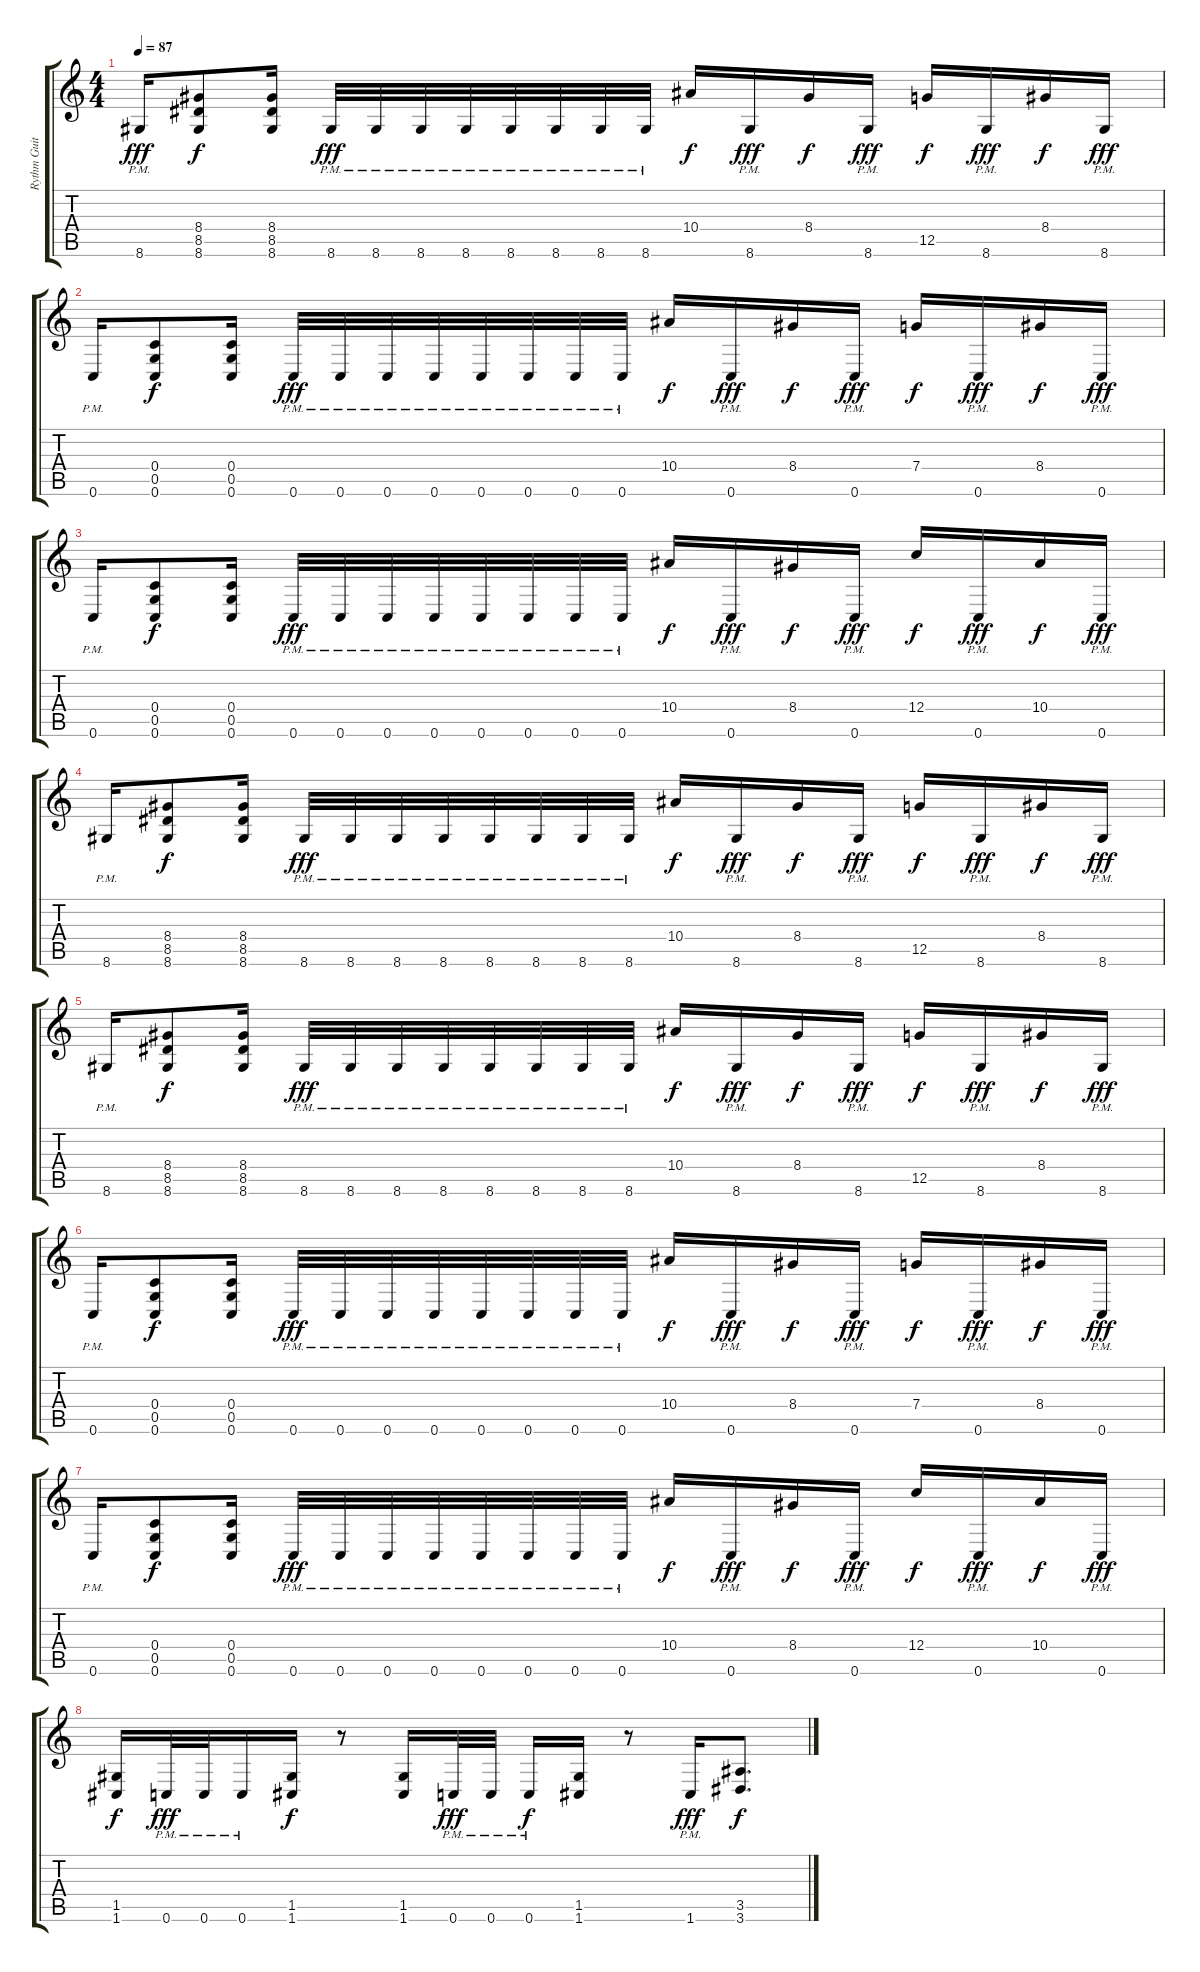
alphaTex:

\track ("Rythm Guitar 1" "Rythm Guit") {instrument distortionguitar}
\staff {score tabs}
\tuning (D4 A3 F3 C3 G2 C2) {hide}
\ts (4 4)
\tempo 87
\clef g2
\ks c
8.6{pm}.16{dy fff} (8.4 8.5 8.6).8{dy f} (8.4 8.5 8.6).16 8.6{pm}.32{dy fff} 8.6{pm}.32 8.6{pm}.32 8.6{pm}.32 8.6{pm}.32 8.6{pm}.32 8.6{pm}.32 8.6{pm}.32 10.4.16{dy f} 8.6{pm}.16{dy fff} 8.4.16{dy f} 8.6{pm}.16{dy fff} 12.5.16{dy f} 8.6{pm}.16{dy fff} 8.4.16{dy f} 8.6{pm}.16{dy fff} |
0.6{pm}.16 (0.4 0.5 0.6).8{dy f} (0.4 0.5 0.6).16 0.6{pm}.32{dy fff} 0.6{pm}.32 0.6{pm}.32 0.6{pm}.32 0.6{pm}.32 0.6{pm}.32 0.6{pm}.32 0.6{pm}.32 10.4.16{dy f} 0.6{pm}.16{dy fff} 8.4.16{dy f} 0.6{pm}.16{dy fff} 7.4.16{dy f} 0.6{pm}.16{dy fff} 8.4.16{dy f} 0.6{pm}.16{dy fff} |
0.6{pm}.16 (0.4 0.5 0.6).8{dy f} (0.4 0.5 0.6).16 0.6{pm}.32{dy fff} 0.6{pm}.32 0.6{pm}.32 0.6{pm}.32 0.6{pm}.32 0.6{pm}.32 0.6{pm}.32 0.6{pm}.32 10.4.16{dy f} 0.6{pm}.16{dy fff} 8.4.16{dy f} 0.6{pm}.16{dy fff} 12.4.16{dy f} 0.6{pm}.16{dy fff} 10.4.16{dy f} 0.6{pm}.16{dy fff} |
8.6{pm}.16 (8.4 8.5 8.6).8{dy f} (8.4 8.5 8.6).16 8.6{pm}.32{dy fff} 8.6{pm}.32 8.6{pm}.32 8.6{pm}.32 8.6{pm}.32 8.6{pm}.32 8.6{pm}.32 8.6{pm}.32 10.4.16{dy f} 8.6{pm}.16{dy fff} 8.4.16{dy f} 8.6{pm}.16{dy fff} 12.5.16{dy f} 8.6{pm}.16{dy fff} 8.4.16{dy f} 8.6{pm}.16{dy fff} |
8.6{pm}.16 (8.4 8.5 8.6).8{dy f} (8.4 8.5 8.6).16 8.6{pm}.32{dy fff} 8.6{pm}.32 8.6{pm}.32 8.6{pm}.32 8.6{pm}.32 8.6{pm}.32 8.6{pm}.32 8.6{pm}.32 10.4.16{dy f} 8.6{pm}.16{dy fff} 8.4.16{dy f} 8.6{pm}.16{dy fff} 12.5.16{dy f} 8.6{pm}.16{dy fff} 8.4.16{dy f} 8.6{pm}.16{dy fff} |
0.6{pm}.16 (0.4 0.5 0.6).8{dy f} (0.4 0.5 0.6).16 0.6{pm}.32{dy fff} 0.6{pm}.32 0.6{pm}.32 0.6{pm}.32 0.6{pm}.32 0.6{pm}.32 0.6{pm}.32 0.6{pm}.32 10.4.16{dy f} 0.6{pm}.16{dy fff} 8.4.16{dy f} 0.6{pm}.16{dy fff} 7.4.16{dy f} 0.6{pm}.16{dy fff} 8.4.16{dy f} 0.6{pm}.16{dy fff} |
0.6{pm}.16 (0.4 0.5 0.6).8{dy f} (0.4 0.5 0.6).16 0.6{pm}.32{dy fff} 0.6{pm}.32 0.6{pm}.32 0.6{pm}.32 0.6{pm}.32 0.6{pm}.32 0.6{pm}.32 0.6{pm}.32 10.4.16{dy f} 0.6{pm}.16{dy fff} 8.4.16{dy f} 0.6{pm}.16{dy fff} 12.4.16{dy f} 0.6{pm}.16{dy fff} 10.4.16{dy f} 0.6{pm}.16{dy fff} |
(1.5 1.6).16{dy f} 0.6{pm}.32{dy fff} 0.6{pm}.32 0.6{pm}.16 (1.5 1.6).16{dy f} r.8 (1.5 1.6).16 0.6{pm}.32{dy fff} 0.6{pm}.32 0.6{pm}.16{dy f} (1.5 1.6).16 r.8 1.6{pm}.16{dy fff} (3.5 3.6).8{d dy f}
